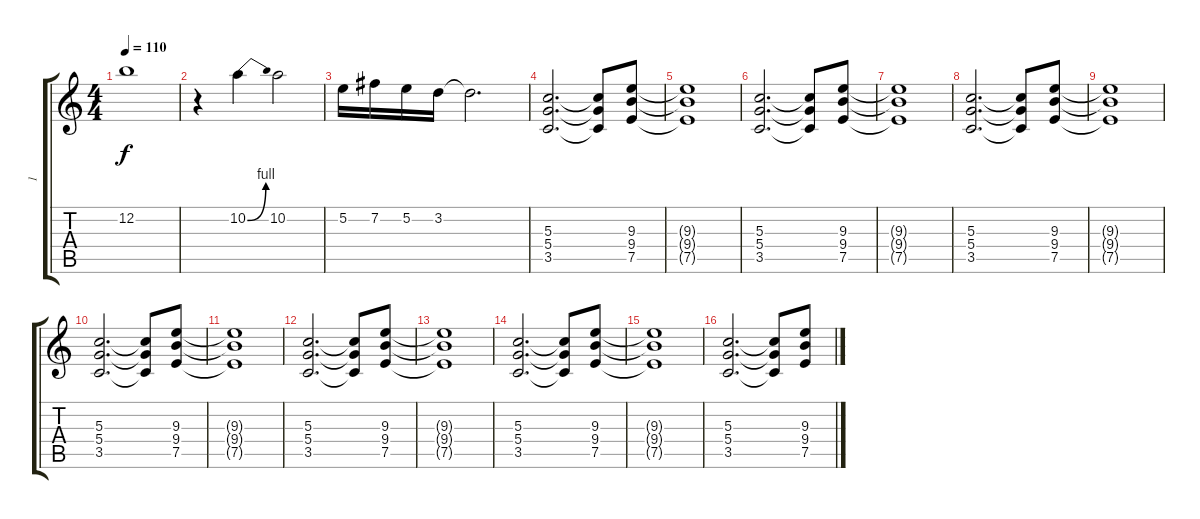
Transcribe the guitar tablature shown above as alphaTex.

\track ("1" "1") {instrument electricguitarclean}
\staff {score tabs}
\tuning (E4 B3 G3 D3 A2 E2) {hide}
\ts (4 4)
\tempo 110
\clef g2
\ks c
12.2{t}.1{dy f} |
r.4 10.2{be (bend 0 0 60 4)}.4 10.2.2 |
5.2.16 7.2.16 5.2.16 3.2.16 3.2{t}.2{d} |
(5.3 5.4 3.5).2{d} (5.3{t} 5.4{t} 3.5{t}).8 (9.3 9.4 7.5).8 |
(9.3{t} 9.4{t} 7.5{t}).1 |
(5.3 5.4 3.5).2{d} (5.3{t} 5.4{t} 3.5{t}).8 (9.3 9.4 7.5).8 |
(9.3{t} 9.4{t} 7.5{t}).1 |
(5.3 5.4 3.5).2{d} (5.3{t} 5.4{t} 3.5{t}).8 (9.3 9.4 7.5).8 |
(9.3{t} 9.4{t} 7.5{t}).1 |
(5.3 5.4 3.5).2{d} (5.3{t} 5.4{t} 3.5{t}).8 (9.3 9.4 7.5).8 |
(9.3{t} 9.4{t} 7.5{t}).1 |
(5.3 5.4 3.5).2{d} (5.3{t} 5.4{t} 3.5{t}).8 (9.3 9.4 7.5).8 |
(9.3{t} 9.4{t} 7.5{t}).1 |
(5.3 5.4 3.5).2{d} (5.3{t} 5.4{t} 3.5{t}).8 (9.3 9.4 7.5).8 |
(9.3{t} 9.4{t} 7.5{t}).1 |
(5.3 5.4 3.5).2{d} (5.3{t} 5.4{t} 3.5{t}).8 (9.3 9.4 7.5).8
